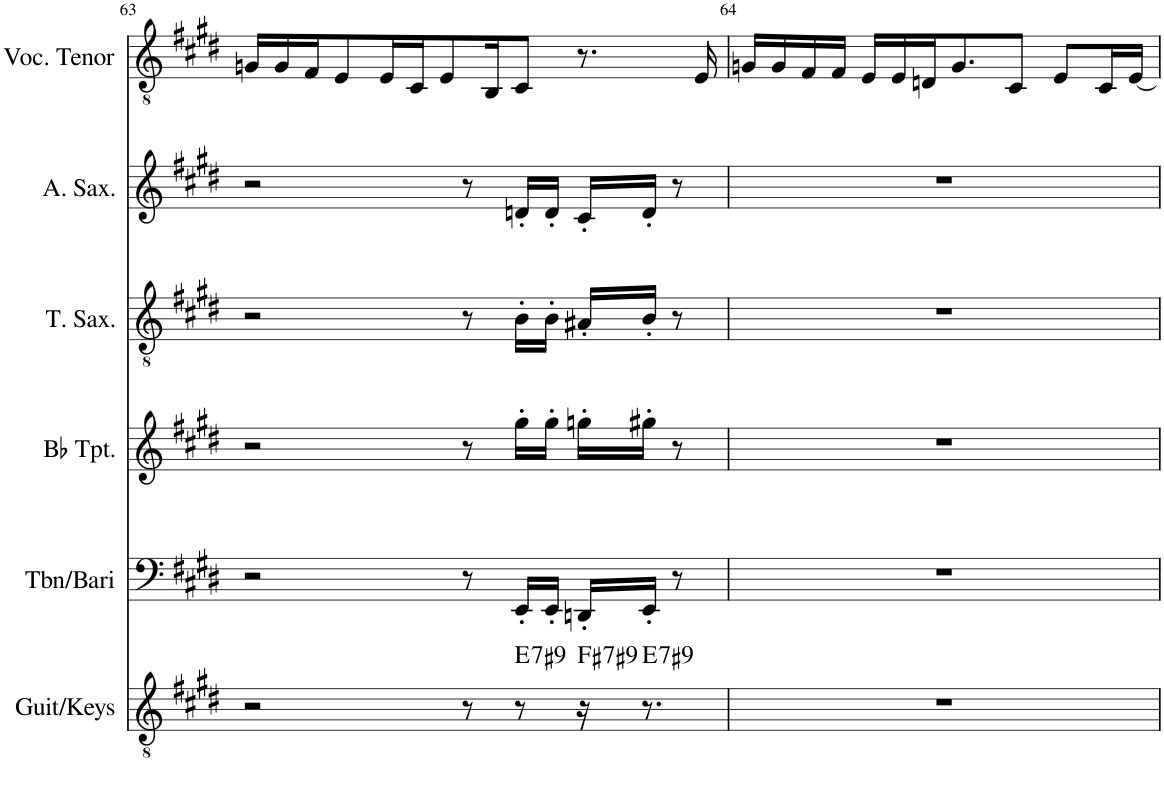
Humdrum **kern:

**kern	**harte	**kern	**kern	**kern	**kern	**kern
*part6	*part6	*part5	*part4	*part3	*part2	*part1
*staff6	*	*staff5	*staff4	*staff3	*staff2	*staff1
*I"Guit/Keys	*	*I"Tbn/Bari	*I"Bb Trumpet	*I"T. Sax.	*I"Alto Sax	*I"Voc. Tenor
*I'Guit/Keys	*	*I'Tbn/Bari	*I'Bb Tpt.	*I'T. Sax.	*I'A. Sax.	*I'Voc. Tenor
!!LO:PB:g=z
*clefGv2	*	*clefF4	*clefG2	*clefGv2	*clefG2	*clefGv2
*	*	*	*ITrd1c2	*ITrd8c14	*ITrd5c9	*
*k[f#c#g#d#]	*	*k[f#c#g#d#]	*k[f#c#g#d#]	*k[f#c#g#d#]	*k[f#c#g#d#]	*k[f#c#g#d#]
*M4/4	*	*M4/4	*M4/4	*M4/4	*M4/4	*M4/4
=63	=63	=63	=63	=63	=63	=63
2r	.	2r	2r	2r	2r	16Gn/LL
.	.	.	.	.	.	16G/
.	.	.	.	.	.	16F#/J
.	.	.	.	.	.	8E/
.	.	.	.	.	.	16E/L
.	.	.	.	.	.	16C#/J
.	.	.	.	.	.	8E/
8r	.	8r	8r	8r	8r	.
.	.	.	.	.	.	16BB/K
!	!LO:H:kt=7	!	!	!	!	!
8r	E:7(#9)	16EE'/LL	16gg#'\LL	16B'\LL	16dn'/LL	8C#/J
.	.	16EE'/JJ	16gg#'\JJ	16B'\JJ	16d'/JJ	.
!	!LO:H:kt=7	!	!	!	!	!
16r	F#:7(#9)	16DDn'/LL	16ggn'\LL	16A#X'/LL	16c#'/LL	8.r
!	!LO:H:kt=7	!	!	!	!	!
8.r	E:7(#9)	16EE'/JJ	16gg#X'\JJ	16B'/JJ	16d'/JJ	.
.	.	8r	8r	8r	8r	.
.	.	.	.	.	.	16E/
=64	=64	=64	=64	=64	=64	=64
1r	.	1r	1r	1r	1r	16Gn/LL
.	.	.	.	.	.	16G/
.	.	.	.	.	.	16F#/
.	.	.	.	.	.	16F#/JJ
.	.	.	.	.	.	16E/LL
.	.	.	.	.	.	16E/
.	.	.	.	.	.	16Dn/J
.	.	.	.	.	.	8.G/
.	.	.	.	.	.	8C#/J
.	.	.	.	.	.	8E/L
.	.	.	.	.	.	16C#/L
.	.	.	.	.	.	[16E/JJ
=	=	=	=	=	=	=
*-	*-	*-	*-	*-	*-	*-
